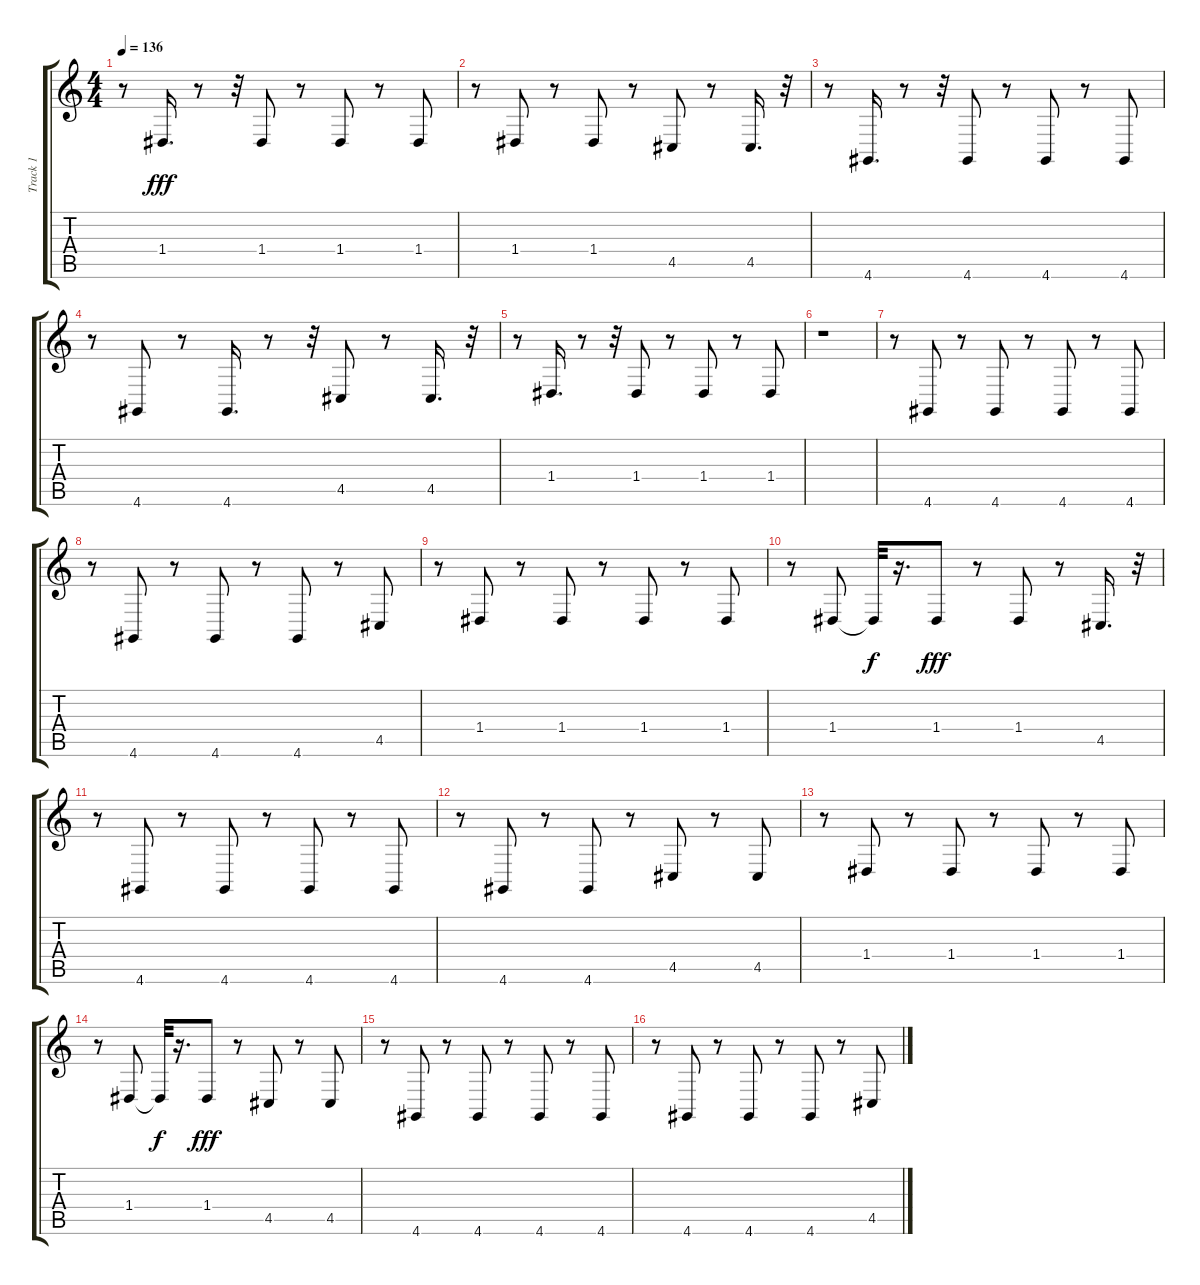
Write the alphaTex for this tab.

\track ("Track 1" "Track 1") {instrument percussiveorgan}
\staff {score tabs}
\tuning (E4 B3 G3 D3 A2 E2) {hide}
\ts (4 4)
\tempo 136
\clef g2
\ks c
r.8{dy fff} 1.4.16{d} r.8 r.32 1.4.8 r.8 1.4.8 r.8 1.4.8 |
r.8 1.4.8 r.8 1.4.8 r.8 4.5.8 r.8 4.5.16{d} r.32 |
r.8 4.6.16{d} r.8 r.32 4.6.8 r.8 4.6.8 r.8 4.6.8 |
r.8 4.6.8 r.8 4.6.16{d} r.8 r.32 4.5.8 r.8 4.5.16{d} r.32 |
r.8 1.4.16{d} r.8 r.32 1.4.8 r.8 1.4.8 r.8 1.4.8 |
r.1 |
r.8 4.6.8 r.8 4.6.8 r.8 4.6.8 r.8 4.6.8 |
r.8 4.6.8 r.8 4.6.8 r.8 4.6.8 r.8 4.5.8 |
r.8 1.4.8 r.8 1.4.8 r.8 1.4.8 r.8 1.4.8 |
r.8 1.4.8 1.4{t}.32{dy f} r.16{d} 1.4.8{dy fff} r.8 1.4.8 r.8 4.5.16{d} r.32 |
r.8 4.6.8 r.8 4.6.8 r.8 4.6.8 r.8 4.6.8 |
r.8 4.6.8 r.8 4.6.8 r.8 4.5.8 r.8 4.5.8 |
r.8 1.4.8 r.8 1.4.8 r.8 1.4.8 r.8 1.4.8 |
r.8 1.4.8 1.4{t}.32{dy f} r.16{d} 1.4.8{dy fff} r.8 4.5.8 r.8 4.5.8 |
r.8 4.6.8 r.8 4.6.8 r.8 4.6.8 r.8 4.6.8 |
r.8 4.6.8 r.8 4.6.8 r.8 4.6.8 r.8 4.5.8
